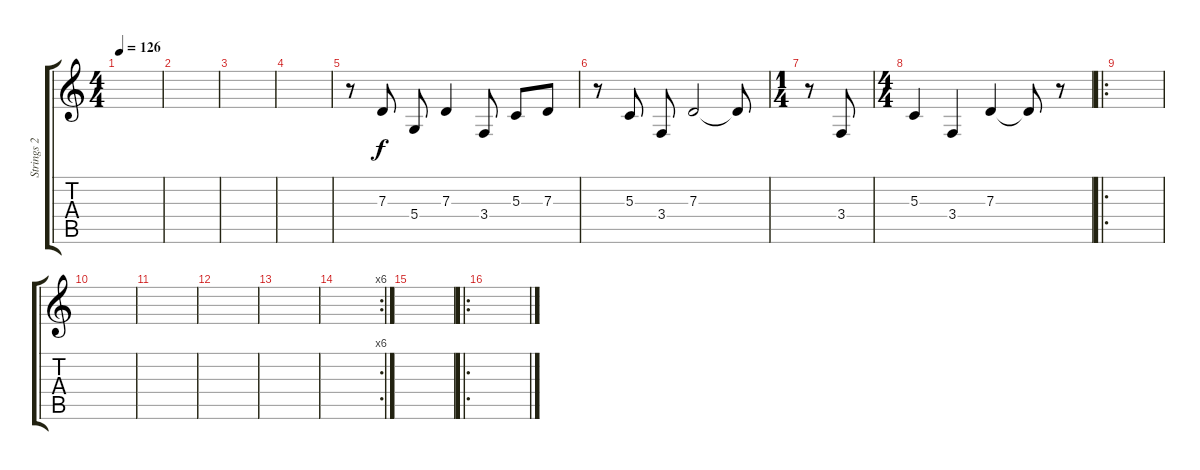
\track ("Strings 2" "Strings 2") {instrument stringensemble2}
\staff {score tabs}
\tuning (E4 B3 G3 D3 A2 E2) {hide}
\ts (4 4)
\tempo 126
\clef g2
\ks c
|
|
|
|
r.8 7.3.8 5.4.8 7.3.4 3.4.8 5.3.8 7.3.8 |
r.8 5.3.8 3.4.8 7.3.2 7.3{t}.8 |
\ts (1 4)
r.8 3.4.8 |
\ts (4 4)
5.3.4 3.4.4 7.3.4 7.3{t}.8 r.8 |
\ro
|
|
|
|
|
\rc 6
|
|
\ro
